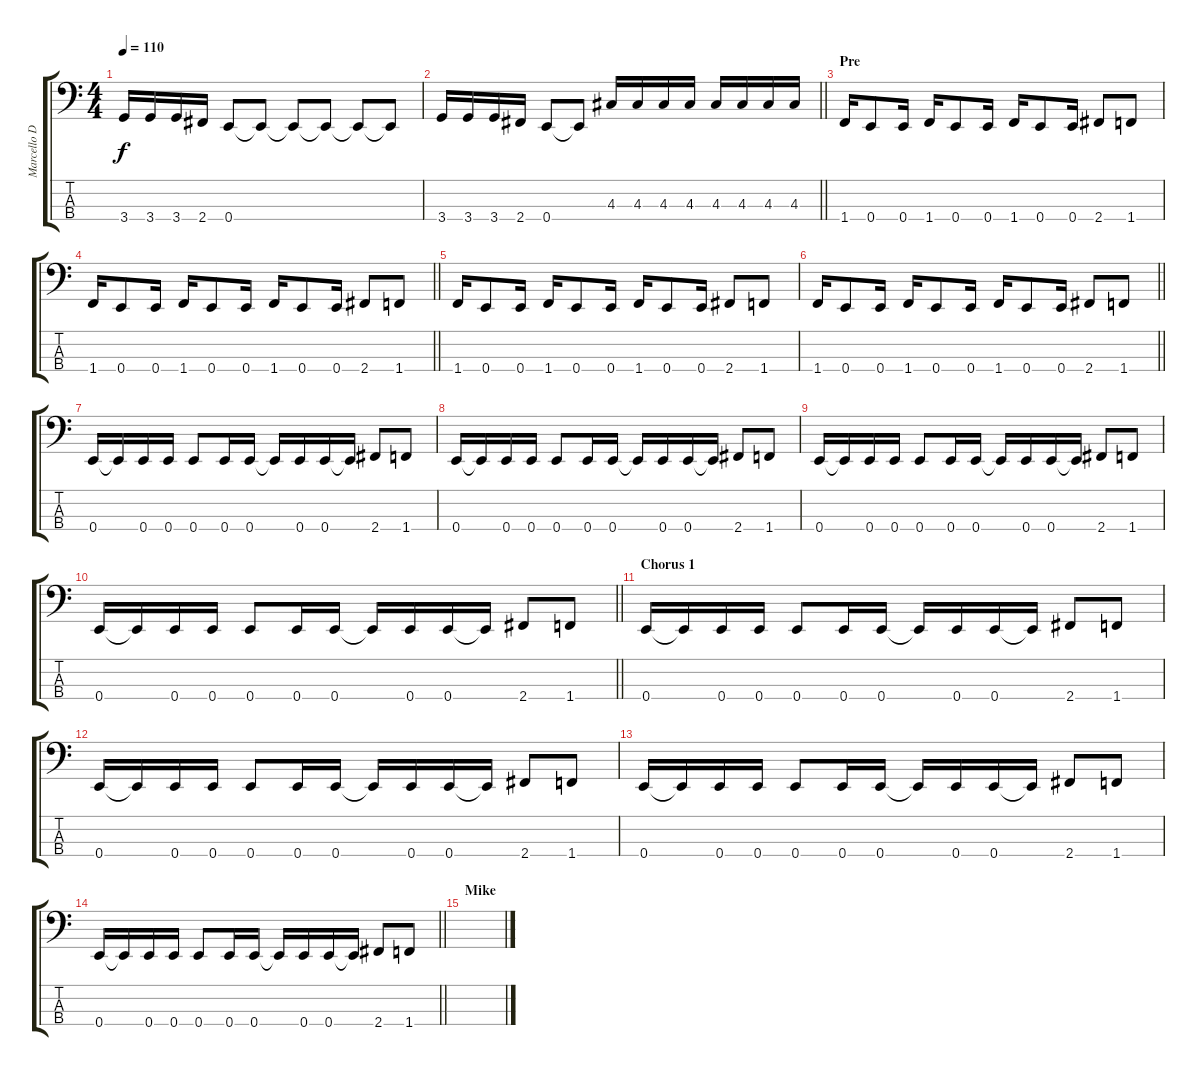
\track ("Marcello D Rapp" "Marcello D") {instrument slapbass1}
\staff {score tabs}
\tuning (G2 D2 A1 E1) {hide}
\ts (4 4)
\tempo 110
\clef f4
\ks c
3.4.16{dy f} 3.4.16 3.4.16 2.4.16 0.4.8 0.4{t}.8 0.4{t}.8 0.4{t}.8 0.4{t}.8 0.4{t}.8 |
\barLineRight lightlight
3.4.16 3.4.16 3.4.16 2.4.16 0.4.8 0.4{t}.8 4.3.16 4.3.16 4.3.16 4.3.16 4.3.16 4.3.16 4.3.16 4.3.16 |
\section ("" "Pre")
1.4.16 0.4.8 0.4.16 1.4.16 0.4.8 0.4.16 1.4.16 0.4.8 0.4.16 2.4.8 1.4.8 |
\barLineRight lightlight
1.4.16 0.4.8 0.4.16 1.4.16 0.4.8 0.4.16 1.4.16 0.4.8 0.4.16 2.4.8 1.4.8 |
1.4.16 0.4.8 0.4.16 1.4.16 0.4.8 0.4.16 1.4.16 0.4.8 0.4.16 2.4.8 1.4.8 |
\barLineRight lightlight
1.4.16 0.4.8 0.4.16 1.4.16 0.4.8 0.4.16 1.4.16 0.4.8 0.4.16 2.4.8 1.4.8 |
\section ("" "")
0.4.16 0.4{t}.16 0.4.16 0.4.16 0.4.8 0.4.16 0.4.16 0.4{t}.16 0.4.16 0.4.16 0.4{t}.16 2.4.8 1.4.8 |
0.4.16 0.4{t}.16 0.4.16 0.4.16 0.4.8 0.4.16 0.4.16 0.4{t}.16 0.4.16 0.4.16 0.4{t}.16 2.4.8 1.4.8 |
0.4.16 0.4{t}.16 0.4.16 0.4.16 0.4.8 0.4.16 0.4.16 0.4{t}.16 0.4.16 0.4.16 0.4{t}.16 2.4.8 1.4.8 |
\barLineRight lightlight
0.4.16 0.4{t}.16 0.4.16 0.4.16 0.4.8 0.4.16 0.4.16 0.4{t}.16 0.4.16 0.4.16 0.4{t}.16 2.4.8 1.4.8 |
\section ("" "Chorus 1")
0.4.16 0.4{t}.16 0.4.16 0.4.16 0.4.8 0.4.16 0.4.16 0.4{t}.16 0.4.16 0.4.16 0.4{t}.16 2.4.8 1.4.8 |
0.4.16 0.4{t}.16 0.4.16 0.4.16 0.4.8 0.4.16 0.4.16 0.4{t}.16 0.4.16 0.4.16 0.4{t}.16 2.4.8 1.4.8 |
0.4.16 0.4{t}.16 0.4.16 0.4.16 0.4.8 0.4.16 0.4.16 0.4{t}.16 0.4.16 0.4.16 0.4{t}.16 2.4.8 1.4.8 |
\barLineRight lightlight
0.4.16 0.4{t}.16 0.4.16 0.4.16 0.4.8 0.4.16 0.4.16 0.4{t}.16 0.4.16 0.4.16 0.4{t}.16 2.4.8 1.4.8 |
\section ("" "Mike")
